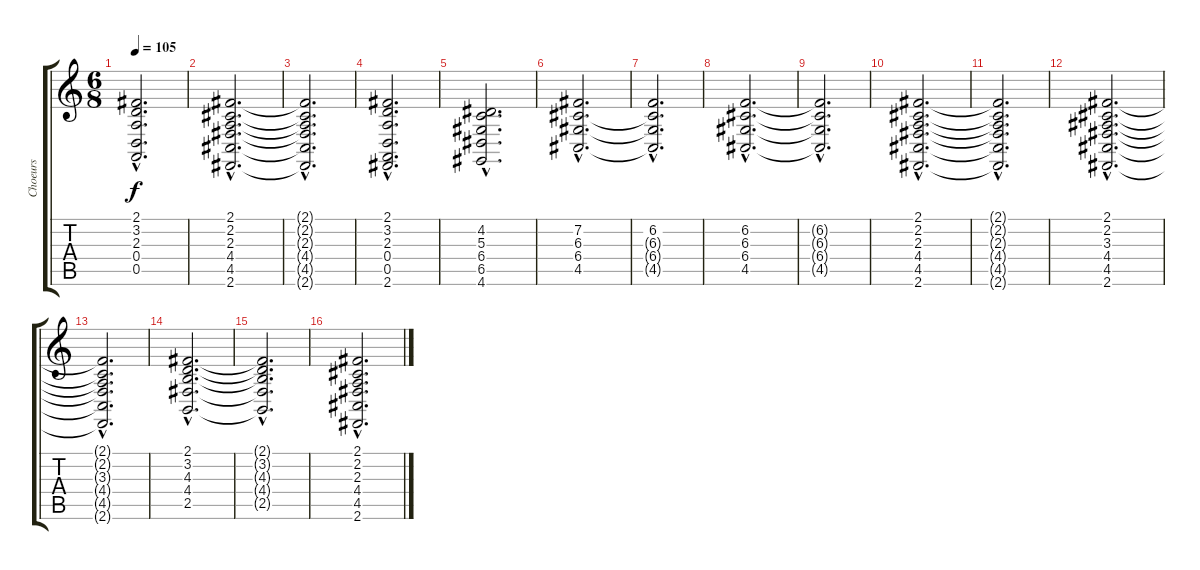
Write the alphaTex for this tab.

\track ("Choeurs" "Choeurs") {instrument choiraahs}
\staff {score tabs}
\tuning (E4 B3 G3 D3 A2 E2) {hide}
\ts (6 8)
\tempo 105
\clef g2
\ks c
(2.1{hac t} 3.2{hac t} 2.3{hac t} 0.4{hac t} 0.5{hac t}).2{d dy f} |
(2.1{hac} 2.2{hac} 2.3{hac} 4.4{hac} 4.5{hac} 2.6{hac}).2{d} |
(2.1{hac t} 2.2{hac t} 2.3{hac t} 4.4{hac t} 4.5{hac t} 2.6{hac t}).2{d} |
(2.1{hac} 3.2{hac} 2.3{hac} 0.4{hac} 0.5{hac} 2.6{hac}).2{d} |
(4.2{hac} 5.3{hac} 6.4{hac} 6.5{hac} 4.6{hac}).2{d} |
(7.2{hac} 6.3{hac} 6.4{hac} 4.5{hac}).2{d} |
(6.2{hac} 6.3{hac t} 6.4{hac t} 4.5{hac t}).2{d} |
(6.2{hac} 6.3{hac} 6.4{hac} 4.5{hac}).2{d} |
(6.2{hac t} 6.3{hac t} 6.4{hac t} 4.5{hac t}).2{d} |
(2.1{hac} 2.2{hac} 2.3{hac} 4.4{hac} 4.5{hac} 2.6{hac}).2{d} |
(2.1{hac t} 2.2{hac t} 2.3{hac t} 4.4{hac t} 4.5{hac t} 2.6{hac t}).2{d} |
(2.1{hac} 2.2{hac} 3.3{hac} 4.4{hac} 4.5{hac} 2.6{hac}).2{d} |
(2.1{hac t} 2.2{hac t} 3.3{hac t} 4.4{hac t} 4.5{hac t} 2.6{hac t}).2{d} |
(2.1{hac} 3.2{hac} 4.3{hac} 4.4{hac} 2.5{hac}).2{d} |
(2.1{hac t} 3.2{hac t} 4.3{hac t} 4.4{hac t} 2.5{hac t}).2{d} |
(2.1{hac} 2.2{hac} 2.3{hac} 4.4{hac} 4.5{hac} 2.6{hac}).2{d}
